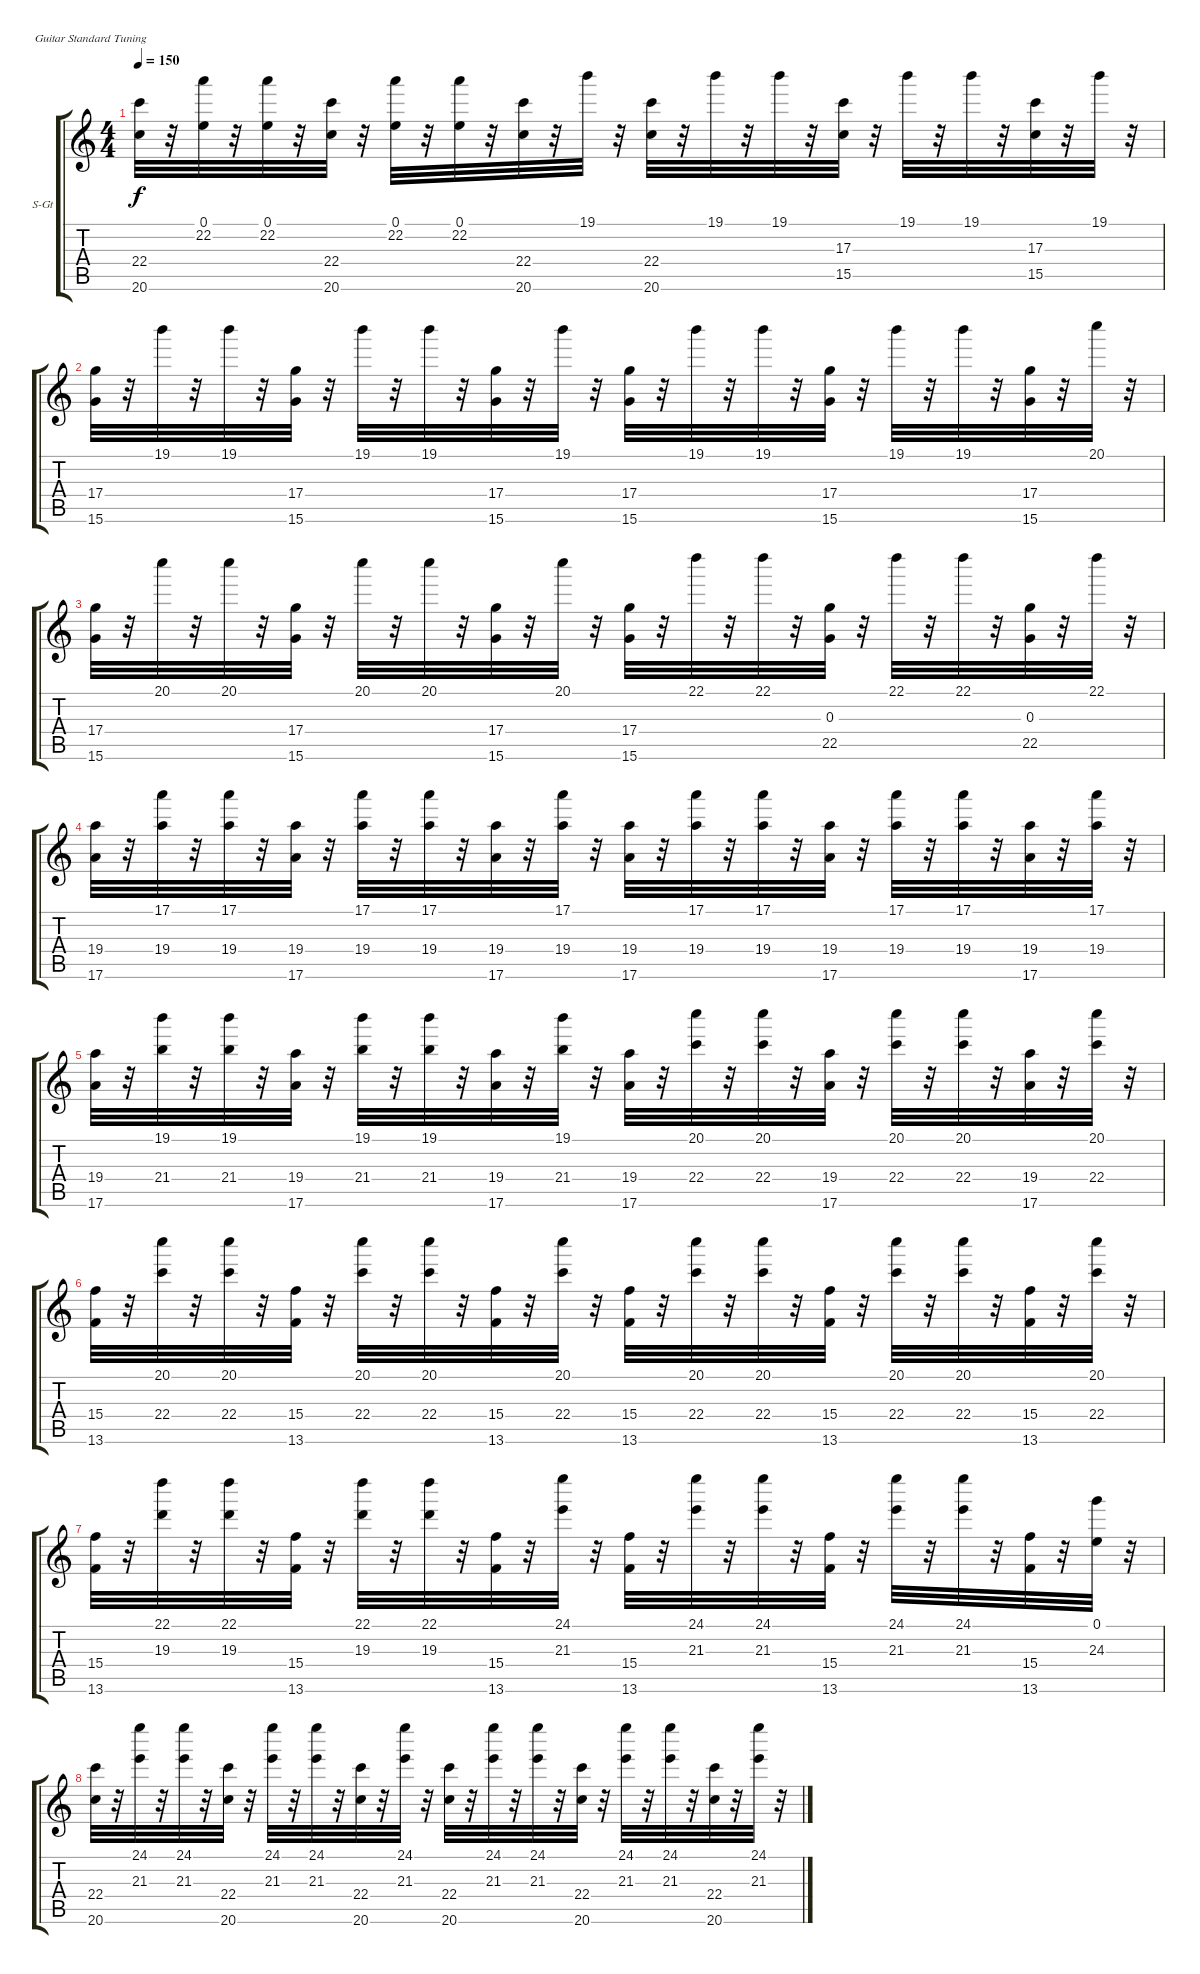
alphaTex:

\bracketExtendMode groupsimilarinstruments
\firstSystemTrackNameOrientation horizontal
\otherSystemsTrackNameOrientation horizontal
\track ("Synth" "S-Gt") {instrument lead2sawtooth}
\staff {score tabs}
\tuning (E4 B3 G3 D3 A2 E2)
\displaytranspose 12
\ts (4 4)
\tempo 150
\clef g2
\ks c
(22.4 20.6).32{dy f} r.32 (0.1 22.2).32 r.32 (0.1 22.2).32 r.32 (22.4 20.6).32 r.32 (0.1 22.2).32 r.32 (0.1 22.2).32 r.32 (22.4 20.6).32 r.32 19.1.32 r.32 (22.4 20.6).32 r.32 19.1.32 r.32 19.1.32 r.32 (17.3 15.5).32 r.32 19.1.32 r.32 19.1.32 r.32 (17.3 15.5).32 r.32 19.1.32 r.32 |
(17.4 15.6).32 r.32 19.1.32 r.32 19.1.32 r.32 (17.4 15.6).32 r.32 19.1.32 r.32 19.1.32 r.32 (17.4 15.6).32 r.32 19.1.32 r.32 (17.4 15.6).32 r.32 19.1.32 r.32 19.1.32 r.32 (17.4 15.6).32 r.32 19.1.32 r.32 19.1.32 r.32 (17.4 15.6).32 r.32 20.1.32 r.32 |
(17.4 15.6).32 r.32 20.1.32 r.32 20.1.32 r.32 (17.4 15.6).32 r.32 20.1.32 r.32 20.1.32 r.32 (17.4 15.6).32 r.32 20.1.32 r.32 (17.4 15.6).32 r.32 22.1.32 r.32 22.1.32 r.32 (0.3 22.5).32 r.32 22.1.32 r.32 22.1.32 r.32 (0.3 22.5).32 r.32 22.1.32 r.32 |
(19.4 17.6).32 r.32 (17.1 19.4).32 r.32 (17.1 19.4).32 r.32 (19.4 17.6).32 r.32 (17.1 19.4).32 r.32 (17.1 19.4).32 r.32 (19.4 17.6).32 r.32 (17.1 19.4).32 r.32 (19.4 17.6).32 r.32 (17.1 19.4).32 r.32 (17.1 19.4).32 r.32 (19.4 17.6).32 r.32 (17.1 19.4).32 r.32 (17.1 19.4).32 r.32 (19.4 17.6).32 r.32 (17.1 19.4).32 r.32 |
(19.4 17.6).32 r.32 (19.1 21.4).32 r.32 (19.1 21.4).32 r.32 (19.4 17.6).32 r.32 (19.1 21.4).32 r.32 (19.1 21.4).32 r.32 (19.4 17.6).32 r.32 (19.1 21.4).32 r.32 (19.4 17.6).32 r.32 (20.1 22.4).32 r.32 (20.1 22.4).32 r.32 (19.4 17.6).32 r.32 (20.1 22.4).32 r.32 (20.1 22.4).32 r.32 (19.4 17.6).32 r.32 (20.1 22.4).32 r.32 |
(15.4 13.6).32 r.32 (20.1 22.4).32 r.32 (20.1 22.4).32 r.32 (15.4 13.6).32 r.32 (20.1 22.4).32 r.32 (20.1 22.4).32 r.32 (15.4 13.6).32 r.32 (20.1 22.4).32 r.32 (15.4 13.6).32 r.32 (20.1 22.4).32 r.32 (20.1 22.4).32 r.32 (15.4 13.6).32 r.32 (20.1 22.4).32 r.32 (20.1 22.4).32 r.32 (15.4 13.6).32 r.32 (20.1 22.4).32 r.32 |
(15.4 13.6).32 r.32 (22.1 19.3).32 r.32 (22.1 19.3).32 r.32 (15.4 13.6).32 r.32 (22.1 19.3).32 r.32 (22.1 19.3).32 r.32 (15.4 13.6).32 r.32 (24.1 21.3).32 r.32 (15.4 13.6).32 r.32 (24.1 21.3).32 r.32 (24.1 21.3).32 r.32 (15.4 13.6).32 r.32 (24.1 21.3).32 r.32 (24.1 21.3).32 r.32 (15.4 13.6).32 r.32 (0.1 24.3).32 r.32 |
(22.4 20.6).32 r.32 (24.1 21.3).32 r.32 (24.1 21.3).32 r.32 (22.4 20.6).32 r.32 (24.1 21.3).32 r.32 (24.1 21.3).32 r.32 (22.4 20.6).32 r.32 (24.1 21.3).32 r.32 (22.4 20.6).32 r.32 (24.1 21.3).32 r.32 (24.1 21.3).32 r.32 (22.4 20.6).32 r.32 (24.1 21.3).32 r.32 (24.1 21.3).32 r.32 (22.4 20.6).32 r.32 (24.1 21.3).32 r.32
